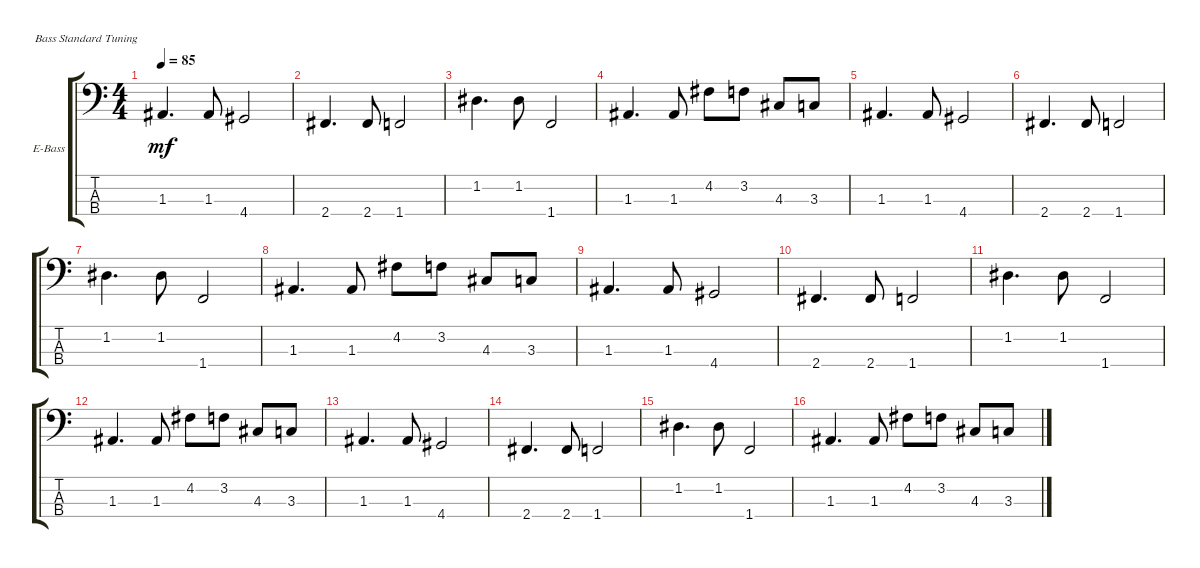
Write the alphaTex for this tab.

\defaultSystemsLayout 4
\bracketExtendMode groupsimilarinstruments
\firstSystemTrackNameOrientation horizontal
\otherSystemsTrackNameOrientation horizontal
\track ("Electric Bass" "E-Bass") {instrument electricbasspick}
\staff {score tabs}
\tuning (G2 D2 A1 E1)
\ts (4 4)
\tempo 85
\clef f4
\ks c
1.3.4{d dy mf} 1.3.8 4.4.2 |
2.4.4{d} 2.4.8 1.4.2 |
1.2.4{d} 1.2.8 1.4.2 |
1.3.4{d} 1.3.8 4.2.8 3.2.8 4.3.8 3.3.8 |
1.3.4{d} 1.3.8 4.4.2 |
2.4.4{d} 2.4.8 1.4.2 |
1.2.4{d} 1.2.8 1.4.2 |
1.3.4{d} 1.3.8 4.2.8 3.2.8 4.3.8 3.3.8 |
1.3.4{d} 1.3.8 4.4.2 |
2.4.4{d} 2.4.8 1.4.2 |
1.2.4{d} 1.2.8 1.4.2 |
1.3.4{d} 1.3.8 4.2.8 3.2.8 4.3.8 3.3.8 |
1.3.4{d} 1.3.8 4.4.2 |
2.4.4{d} 2.4.8 1.4.2 |
1.2.4{d} 1.2.8 1.4.2 |
1.3.4{d} 1.3.8 4.2.8 3.2.8 4.3.8 3.3.8
